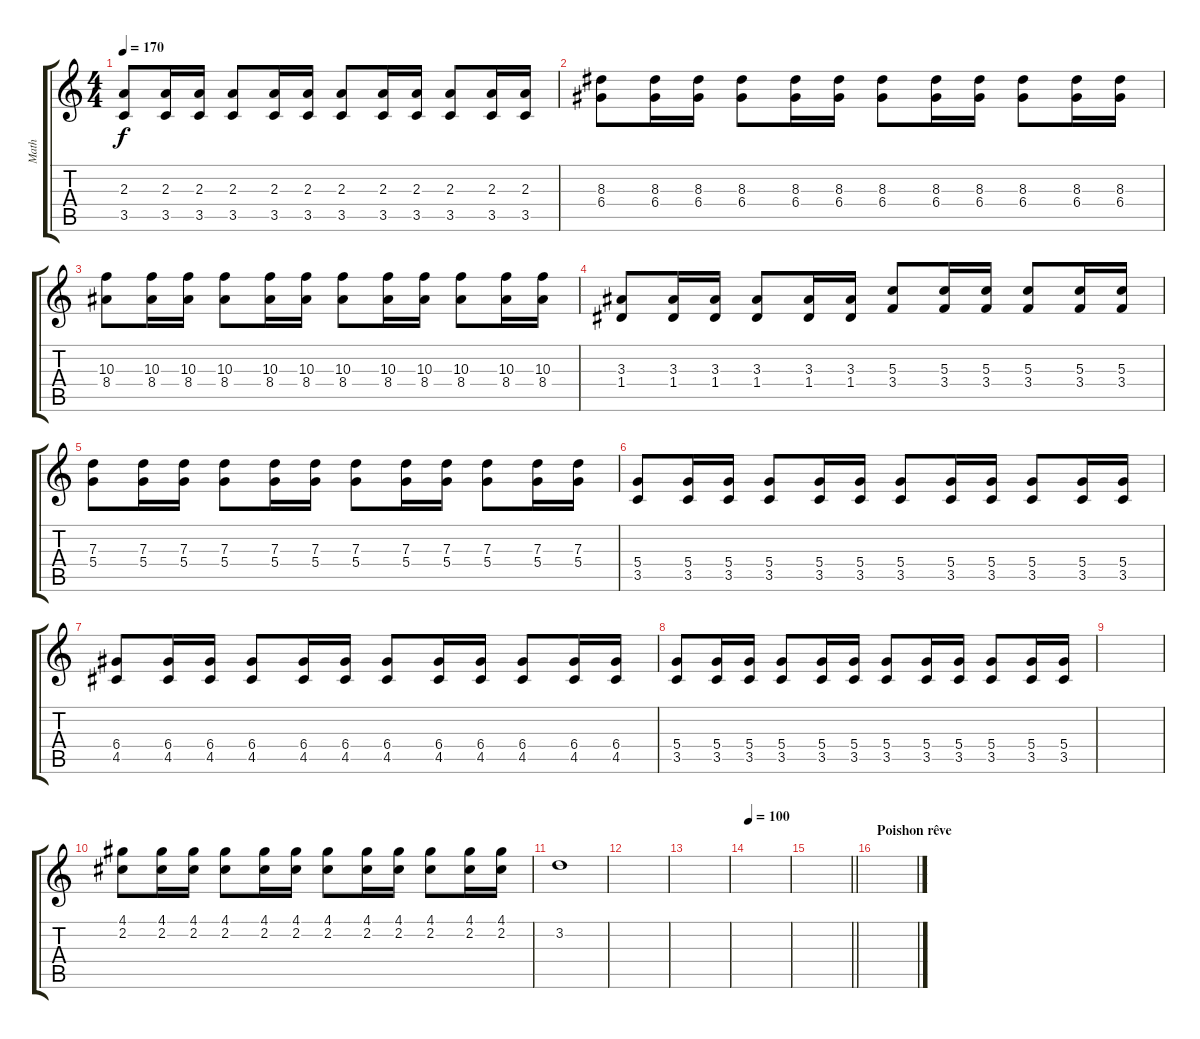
\track ("Math" "Math") {instrument overdrivenguitar}
\staff {score tabs}
\tuning (E4 B3 G3 D3 A2 E2) {hide}
\ts (4 4)
\tempo 170
\clef g2
\ks c
(2.3 3.5).8{dy f} (2.3 3.5).16 (2.3 3.5).16 (2.3 3.5).8 (2.3 3.5).16 (2.3 3.5).16 (2.3 3.5).8 (2.3 3.5).16 (2.3 3.5).16 (2.3 3.5).8 (2.3 3.5).16 (2.3 3.5).16 |
(8.3 6.4).8 (8.3 6.4).16 (8.3 6.4).16 (8.3 6.4).8 (8.3 6.4).16 (8.3 6.4).16 (8.3 6.4).8 (8.3 6.4).16 (8.3 6.4).16 (8.3 6.4).8 (8.3 6.4).16 (8.3 6.4).16 |
(10.3 8.4).8 (10.3 8.4).16 (10.3 8.4).16 (10.3 8.4).8 (10.3 8.4).16 (10.3 8.4).16 (10.3 8.4).8 (10.3 8.4).16 (10.3 8.4).16 (10.3 8.4).8 (10.3 8.4).16 (10.3 8.4).16 |
(3.3 1.4).8 (3.3 1.4).16 (3.3 1.4).16 (3.3 1.4).8 (3.3 1.4).16 (3.3 1.4).16 (5.3 3.4).8 (5.3 3.4).16 (5.3 3.4).16 (5.3 3.4).8 (5.3 3.4).16 (5.3 3.4).16 |
(7.3 5.4).8 (7.3 5.4).16 (7.3 5.4).16 (7.3 5.4).8 (7.3 5.4).16 (7.3 5.4).16 (7.3 5.4).8 (7.3 5.4).16 (7.3 5.4).16 (7.3 5.4).8 (7.3 5.4).16 (7.3 5.4).16 |
(5.4 3.5).8 (5.4 3.5).16 (5.4 3.5).16 (5.4 3.5).8 (5.4 3.5).16 (5.4 3.5).16 (5.4 3.5).8 (5.4 3.5).16 (5.4 3.5).16 (5.4 3.5).8 (5.4 3.5).16 (5.4 3.5).16 |
(6.4 4.5).8 (6.4 4.5).16 (6.4 4.5).16 (6.4 4.5).8 (6.4 4.5).16 (6.4 4.5).16 (6.4 4.5).8 (6.4 4.5).16 (6.4 4.5).16 (6.4 4.5).8 (6.4 4.5).16 (6.4 4.5).16 |
(5.4 3.5).8 (5.4 3.5).16 (5.4 3.5).16 (5.4 3.5).8 (5.4 3.5).16 (5.4 3.5).16 (5.4 3.5).8 (5.4 3.5).16 (5.4 3.5).16 (5.4 3.5).8 (5.4 3.5).16 (5.4 3.5).16 |
|
(4.1 2.2).8 (4.1 2.2).16 (4.1 2.2).16 (4.1 2.2).8 (4.1 2.2).16 (4.1 2.2).16 (4.1 2.2).8 (4.1 2.2).16 (4.1 2.2).16 (4.1 2.2).8 (4.1 2.2).16 (4.1 2.2).16 |
3.2.1 |
|
|
\tempo 100
|
\barLineRight lightlight
|
\section ("" "Poishon rêve")
